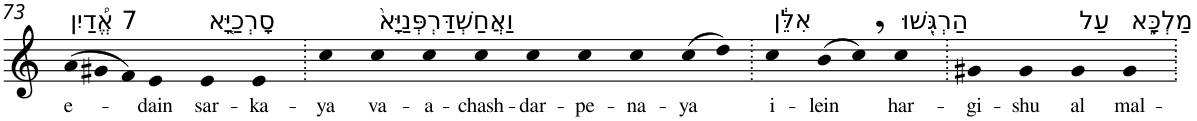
**kern	**text
*part1	*part1
*staff1	*staff1
*I"Piano	*
*I'Pno	*
!!LO:PB:g=z
*clefG2	*
*k[]	*
*Xtuplet	*
=73	=73
!LO:TX:a:t=7 אֱ֠דַיִן	!
!	!LO:LY:b
(>12a	e-
12g#X	.
12f)	.
!	!LO:LY:b
4e	-dain
!LO:TX:a:t=סָרְכַיָּ֤א	!
!	!LO:LY:b
4e	sar-
!	!LO:LY:b
4e	-ka-
=74.	=74.
!	!LO:LY:b
4cc	-ya
!LO:TX:a:t=וַאֲחַשְׁדַּרְפְּנַיָּא֙	!
!	!LO:LY:b
4cc	va-
!	!LO:LY:b
4cc	-a-
!	!LO:LY:b
4cc	-chash-
!	!LO:LY:b
4cc	-dar-
!	!LO:LY:b
4cc	-pe-
!	!LO:LY:b
4cc	-na-
!	!LO:LY:b
(>8cc	-ya
8dd)	.
=75.	=75.
!LO:TX:a:t=אִלֵּ֔ן	!
!	!LO:LY:b
4cc	i-
!	!LO:LY:b
(>8b	-lein
8cc,)	.
!LO:TX:a:t=הַרְגִּ֖שׁוּ	!
!	!LO:LY:b
4cc	har-
=76.	=76.
!	!LO:LY:b
4g#X	-gi-
!	!LO:LY:b
4g#	-shu
!LO:TX:a:t=עַל	!
!	!LO:LY:b
4g#	al
!LO:TX:a:t=מַלְכָּ֑א	!
!	!LO:LY:b
4g#	mal-
=.	=.
*-	*-
